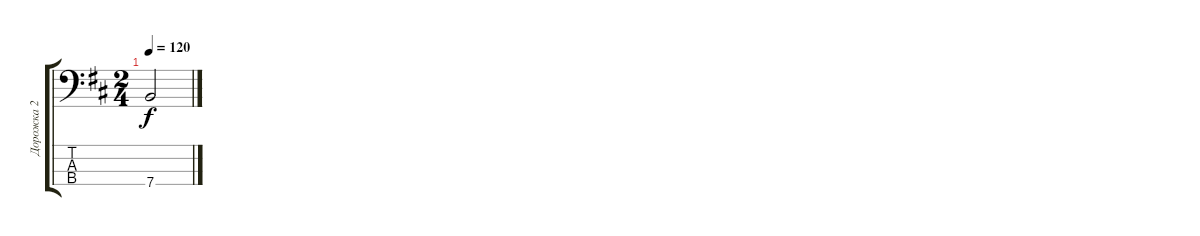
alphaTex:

\track ("Дорожка 2" "Дорожка 2") {instrument acousticbass}
\staff {score tabs}
\tuning (G2 D2 A1 E1) {hide}
\ts (2 4)
\tempo 120
\clef f4
\ks d
7.4.2{dy f}
